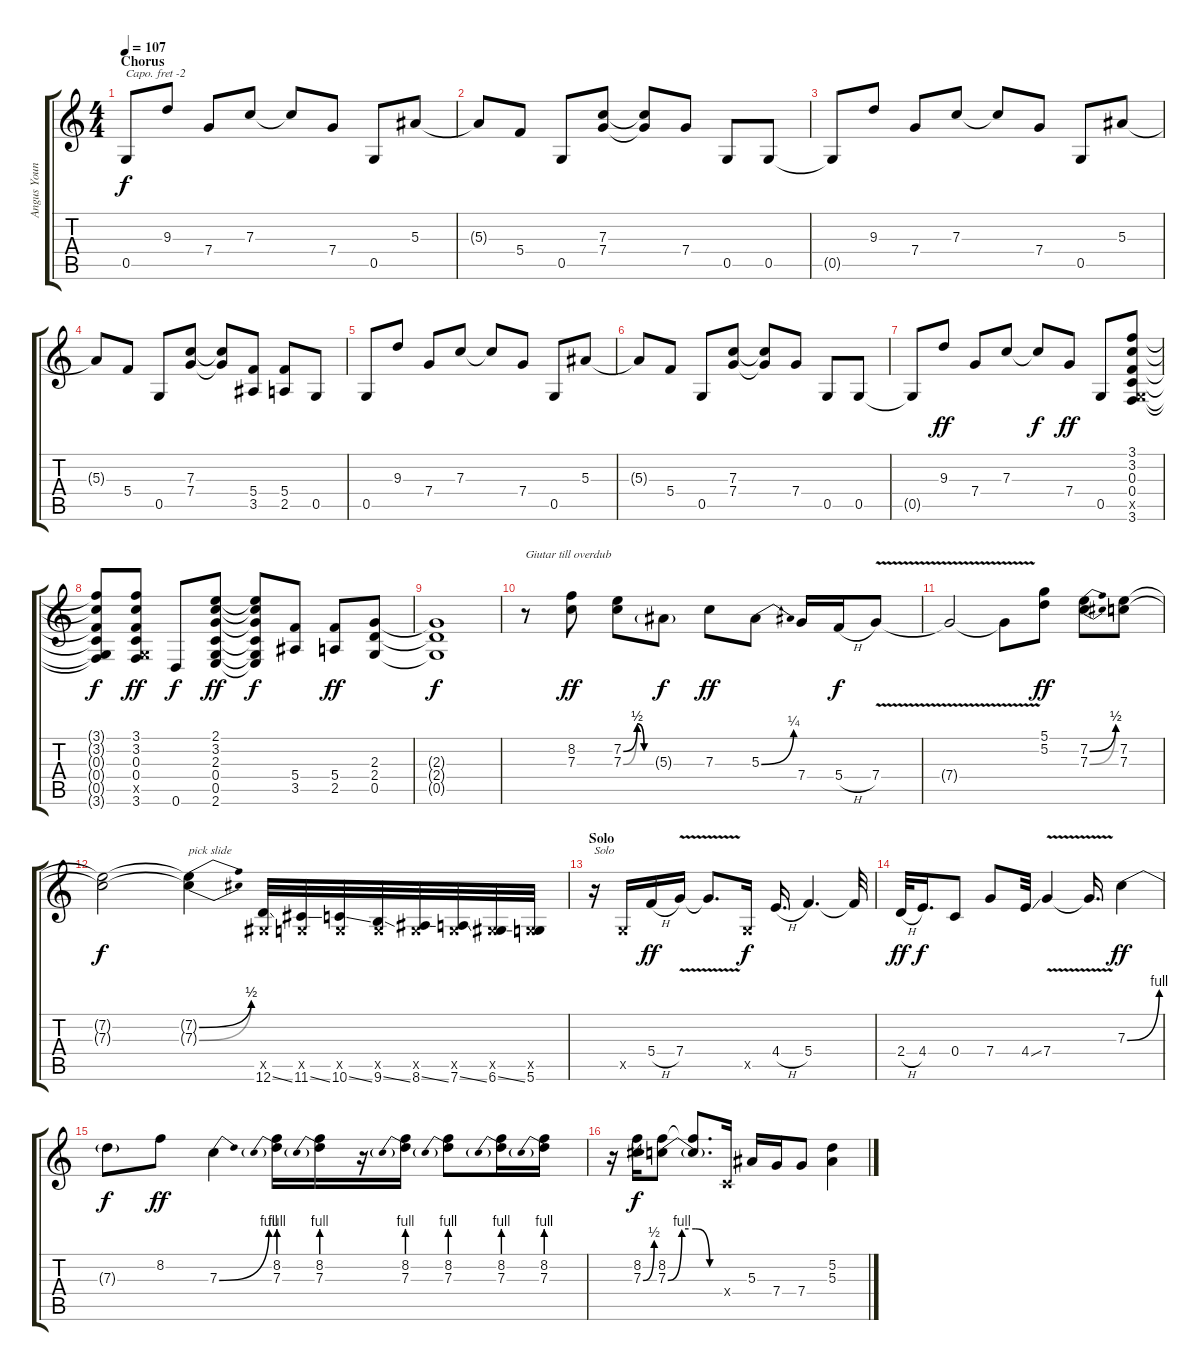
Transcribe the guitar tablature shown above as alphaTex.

\track ("Angus Young" "Angus Youn") {instrument distortionguitar}
\staff {score tabs}
\capo -2
\tuning (E4 B3 G3 D3 A2 E2) {hide}
\ts (4 4)
\section ("" "Chorus")
\tempo 107
\clef g2
\ks c
0.5.8{dy f} 9.3.8 7.4.8 7.3.8 7.3{t}.8 7.4.8 0.5.8 5.3.8 |
5.3{t}.8 5.4.8 0.5.8 (7.3 7.4).8 (7.3{t} 7.4{t}).8 7.4.8 0.5.8 0.5.8 |
0.5{t}.8 9.3.8 7.4.8 7.3.8 7.3{t}.8 7.4.8 0.5.8 5.3.8 |
5.3{t}.8 5.4.8 0.5.8 (7.3 7.4).8 (7.3{t} 7.4{t}).8 (5.4 3.5).8 (5.4 2.5).8 0.5.8 |
0.5.8 9.3.8 7.4.8 7.3.8 7.3{t}.8 7.4.8 0.5.8 5.3.8 |
5.3{t}.8 5.4.8 0.5.8 (7.3 7.4).8 (7.3{t} 7.4{t}).8 7.4.8 0.5.8 0.5.8 |
0.5{t}.8 9.3.8{dy ff} 7.4.8 7.3.8 7.3{t}.8{dy f} 7.4.8{dy ff} 0.5.8 (3.1 3.2 0.3 0.4 0.5{x} 3.6).8 |
(3.1{t} 3.2{t} 0.3{t} 0.4{t} 0.5{t} 3.6{t}).8{dy f} (3.1 3.2 0.3 0.4 0.5{x} 3.6).8{dy ff} 0.6.8{dy f} (2.1 3.2 2.3 0.4 0.5 2.6).8{dy ff} (2.1{t} 3.2{t} 2.3{t} 0.4{t} 0.5{t} 2.6{t}).8{dy f} (5.4 3.5).8 (5.4 2.5).8{dy ff} (2.3 2.4 0.5).8 |
(2.3{t} 2.4{t} 0.5{t}).1{dy f} |
r.8{txt "Giutar till overdub"} (8.2 7.3).8{dy ff} (7.2{be (custom 0 0 30 2 45 0 60 0)} 7.3{be (custom 0 0 30 2 45 0 60 0)}).8 5.3{g}.8{dy f} 7.3.8{dy ff} 5.3{be (bend 0 0 60 1)}.8 7.4.16 5.4{h}.16{dy f} 7.4{v}.8 |
7.4{v t}.2 7.4{v t}.8 (5.1 5.2).8{dy ff} (7.2{be (bend 0 0 60 2)} 7.3{be (bend 0 0 60 2)}).8 (7.2 7.3).8 |
(7.2{t} 7.3{t}).2{dy f} (7.2{be (bend 0 0 60 2) t} 7.3{be (bend 0 0 60 2) t}).4{txt "pick slide"} (1.5{x} 12.6{ss}).32 (0.5{x} 11.6{ss}).32 (0.5{x} 10.6{ss}).32 (0.5{x} 9.6{ss}).32 (0.5{x} 8.6{ss}).32 (0.5{x} 7.6{ss}).32 (0.5{x} 6.6{ss}).32 (0.5{x} 5.6).32 |
\section ("" "Solo")
r.16{txt "Solo"} 0.5{x}.16 5.4{h}.16{dy ff} 7.4{v}.16 7.4{t}.8{d} 0.5{x}.16{dy f} 4.4{h}.16{d} 5.4.4{d} 5.4{t}.32 |
2.4{h}.32{dy ff} 4.4.16{d dy f} 0.4.8 7.4.8 4.4{ss}.32 7.4{v}.4 7.4{t}.16{d} 7.3{be (bend 0 0 60 4)}.4{dy ff} |
7.3{t}.8{dy f} 8.2.8{dy ff} 7.3{be (bend 0 0 60 4)}.4 (8.2 7.3{be (prebend 0 4 60 4)}).16 (8.2 7.3{be (prebend 0 4 60 4)}).16 r.16 (8.2 7.3{be (prebend 0 4 60 4)}).16 (8.2 7.3{be (prebend 0 4 60 4)}).8 (8.2 7.3{be (prebend 0 4 60 4)}).16 (8.2 7.3{be (prebend 0 4 60 4)}).16 |
r.16 (8.2 7.3{be (bend 0 0 60 2)}).16{dy f} (8.2 7.3{be (custom 0 0 15 4 30 4 45 0 60 0)}).8 (8.2{t} 7.3{t}).8{d} 0.4{x}.16 5.3.16 7.4.16 7.4.8 (5.2 5.3).4
